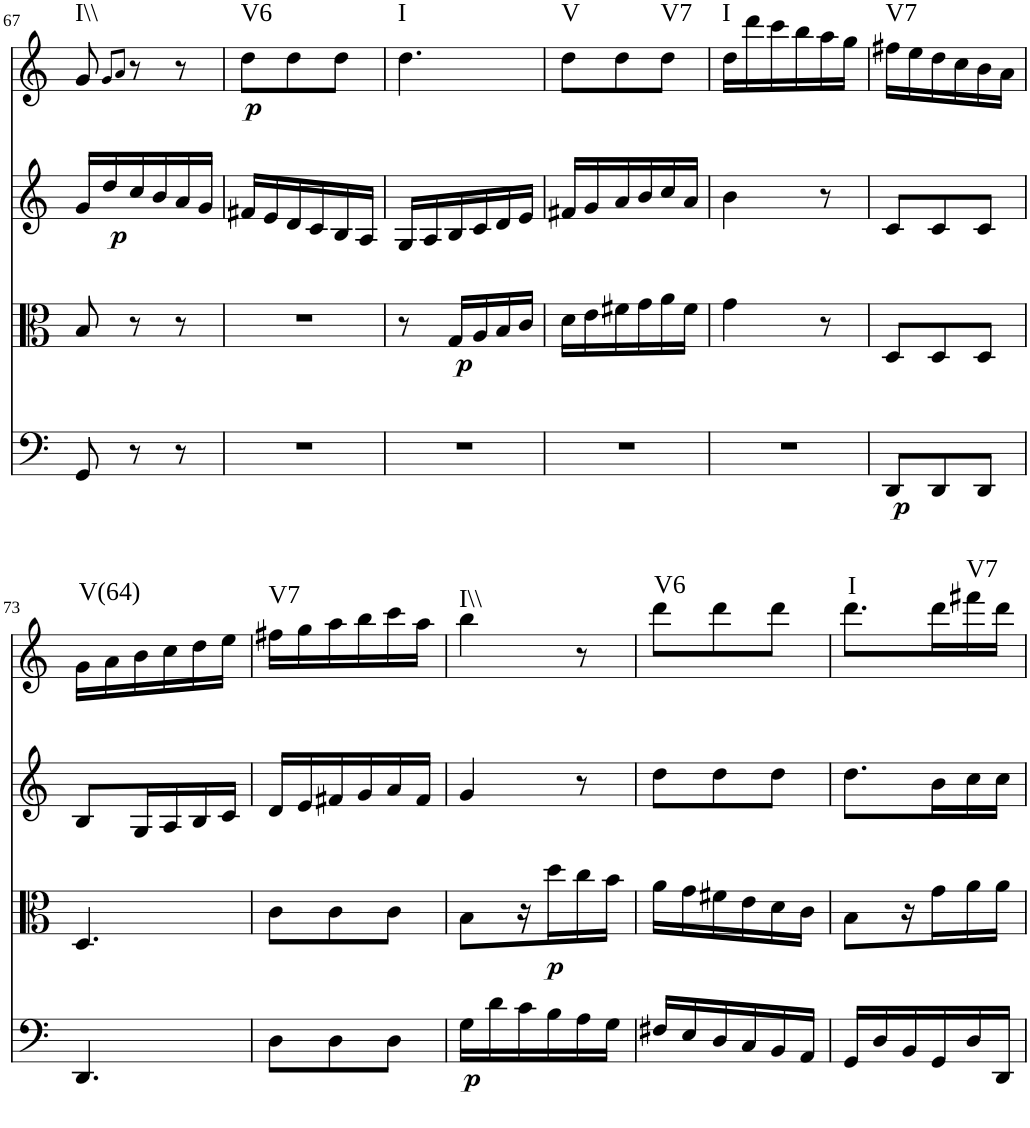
**kern	**dynam	**kern	**dynam	**kern	**dynam	**kern	**dynam	**harte
*part4	*part4	*part3	*part3	*part2	*part2	*part1	*part1	*part1
*staff4	*staff4	*staff3	*staff3	*staff2	*staff2	*staff1	*staff1	*
*I"Violoncello	*	*I"Viola	*	*I"Violin II	*	*I"Violin I	*	*
!!LO:PB:g=z
*clefF4	*	*clefC3	*	*clefG2	*	*clefG2	*	*
*k[]	*	*k[]	*	*k[]	*	*k[]	*	*
*M3/8	*	*M3/8	*	*M3/8	*	*M3/8	*	*
=67	=67	=67	=67	=67	=67	=67	=67	=67
!	!	!	!	!	!	!	!	!LO:H:kt=I\\
8GG/	.	8B/	.	16g/LL	.	8g/	.	N
!	!	!	!	!	!LO:DY:b	!	!	!
.	.	.	.	16dd/	p	.	.	.
.	.	.	.	.	.	8qg/L	.	.
.	.	.	.	.	.	8qa/J	.	.
8r	.	8r	.	16cc/	.	8r	.	.
.	.	.	.	16b/	.	.	.	.
8r	.	8r	.	16a/	.	8r	.	.
.	.	.	.	16g/JJ	.	.	.	.
=68	=68	=68	=68	=68	=68	=68	=68	=68
!	!	!	!	!	!	!	!LO:DY:b	!LO:H:kt=V6
4.r	.	4.r	.	16f#X/LL	.	8dd\L	p	N
.	.	.	.	16e/	.	.	.	.
.	.	.	.	16d/	.	8dd\	.	.
.	.	.	.	16c/	.	.	.	.
.	.	.	.	16B/	.	8dd\J	.	.
.	.	.	.	16A/JJ	.	.	.	.
=69	=69	=69	=69	=69	=69	=69	=69	=69
!	!	!	!	!	!	!	!	!LO:H:kt=I
4.r	.	8r	.	16G/LL	.	4.dd\	.	N
.	.	.	.	16A/	.	.	.	.
!	!	!	!LO:DY:b	!	!	!	!	!
.	.	16G/LL	p	16B/	.	.	.	.
.	.	16A/	.	16c/	.	.	.	.
.	.	16B/	.	16d/	.	.	.	.
.	.	16c/JJ	.	16e/JJ	.	.	.	.
=70	=70	=70	=70	=70	=70	=70	=70	=70
!	!	!	!	!	!	!	!	!LO:H:kt=V
4.r	.	16d\LL	.	16f#X/LL	.	8dd\L	.	N
.	.	16e\	.	16g/	.	.	.	.
.	.	16f#X\	.	16a/	.	8dd\	.	.
.	.	16g\	.	16b/	.	.	.	.
!	!	!	!	!	!	!	!	!LO:H:kt=V7
.	.	16a\	.	16cc/	.	8dd\J	.	N
.	.	16f#\JJ	.	16a/JJ	.	.	.	.
=71	=71	=71	=71	=71	=71	=71	=71	=71
!	!	!	!	!	!	!	!	!LO:H:kt=I
4.r	.	4g\	.	4b\	.	16dd\LL	.	N
.	.	.	.	.	.	16ddd\	.	.
.	.	.	.	.	.	16ccc\	.	.
.	.	.	.	.	.	16bb\	.	.
.	.	8r	.	8r	.	16aa\	.	.
.	.	.	.	.	.	16gg\JJ	.	.
=72	=72	=72	=72	=72	=72	=72	=72	=72
!	!LO:DY:b	!	!	!	!	!	!	!LO:H:kt=V7
8DD/L	p	8D/L	.	8c/L	.	16ff#X\LL	.	N
.	.	.	.	.	.	16ee\	.	.
8DD/	.	8D/	.	8c/	.	16dd\	.	.
.	.	.	.	.	.	16cc\	.	.
8DD/J	.	8D/J	.	8c/J	.	16b\	.	.
.	.	.	.	.	.	16a\JJ	.	.
!!LO:LB:g=z
=73	=73	=73	=73	=73	=73	=73	=73	=73
!	!	!	!	!	!	!	!	!LO:H:kt=V(64)
4.DD/	.	4.D/	.	8B/L	.	16g\LL	.	N
.	.	.	.	.	.	16a\	.	.
.	.	.	.	16G/L	.	16b\	.	.
.	.	.	.	16A/	.	16cc\	.	.
.	.	.	.	16B/	.	16dd\	.	.
.	.	.	.	16c/JJ	.	16ee\JJ	.	.
=74	=74	=74	=74	=74	=74	=74	=74	=74
!	!	!	!	!	!	!	!	!LO:H:kt=V7
8D\L	.	8c\L	.	16d/LL	.	16ff#X\LL	.	N
.	.	.	.	16e/	.	16gg\	.	.
8D\	.	8c\	.	16f#X/	.	16aa\	.	.
.	.	.	.	16g/	.	16bb\	.	.
8D\J	.	8c\J	.	16a/	.	16ccc\	.	.
.	.	.	.	16f#/JJ	.	16aa\JJ	.	.
=75	=75	=75	=75	=75	=75	=75	=75	=75
!	!LO:DY:b	!	!	!	!	!	!	!LO:H:kt=I\\
16G\LL	p	8B\L	.	4g/	.	4bb\	.	N
16d\	.	.	.	.	.	.	.	.
16c\	.	16r	.	.	.	.	.	.
!	!	!	!LO:DY:b	!	!	!	!	!
16B\	.	16dd\	p	.	.	.	.	.
16A\	.	16cc\	.	8r	.	8r	.	.
16G\JJ	.	16b\JJ	.	.	.	.	.	.
=76	=76	=76	=76	=76	=76	=76	=76	=76
!	!	!	!	!	!	!	!	!LO:H:kt=V6
16F#X/LL	.	16a\LL	.	8dd\L	.	8ddd\L	.	N
16E/	.	16g\	.	.	.	.	.	.
16D/	.	16f#X\	.	8dd\	.	8ddd\	.	.
16C/	.	16e\	.	.	.	.	.	.
16BB/	.	16d\	.	8dd\J	.	8ddd\J	.	.
16AA/JJ	.	16c\JJ	.	.	.	.	.	.
=77	=77	=77	=77	=77	=77	=77	=77	=77
!	!	!	!	!	!	!	!	!LO:H:kt=I
16GG/LL	.	8B\L	.	8.dd\L	.	8.ddd\L	.	N
16D/	.	.	.	.	.	.	.	.
16BB/	.	16r	.	.	.	.	.	.
16GG/	.	16g\	.	16b\L	.	16ddd\L	.	.
!	!	!	!	!	!	!	!	!LO:H:kt=V7
16D/	.	16a\	.	16cc\	.	16fff#X\	.	N
16DD/JJ	.	16a\JJ	.	16cc\JJ	.	16ddd\JJ	.	.
=	=	=	=	=	=	=	=	=
*-	*-	*-	*-	*-	*-	*-	*-	*-
